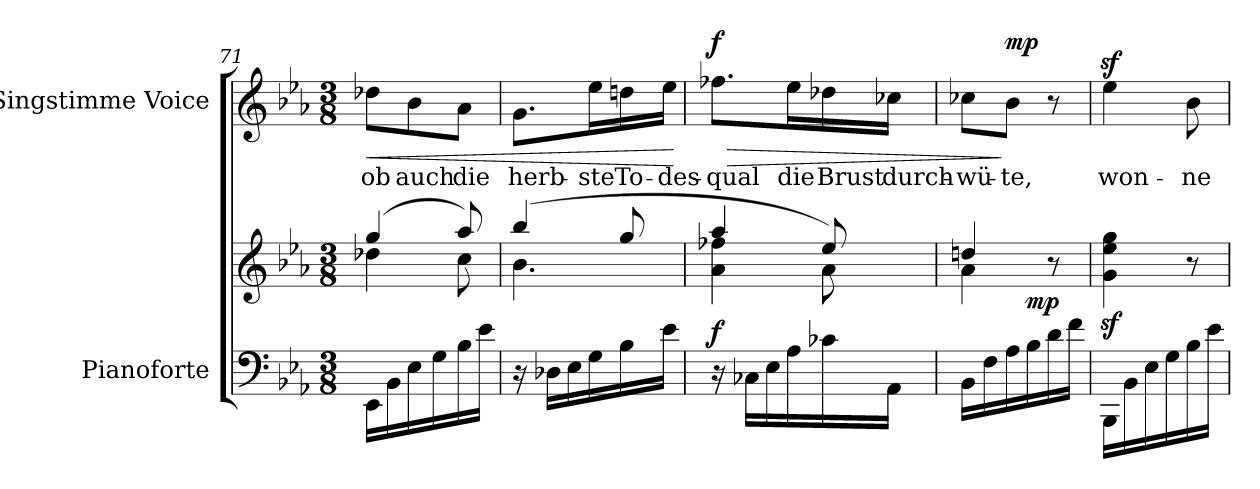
**kern	**kern	**dynam	**kern	**text	**dynam
*part2	*part2	*part2	*part1	*part1	*part1
*staff3	*staff2	*staff2/3	*staff1	*staff1	*staff1
*I"Pianoforte	*	*	*I"Singstimme Voice	*	*
*I'Pno	*	*	*	*	*
!!LO:LB:g=z
*clefF4	*clefG2	*	*clefG2	*	*
*k[b-e-a-]	*k[b-e-a-]	*	*k[b-e-a-]	*	*
*M3/8	*M3/8	*	*M3/8	*	*
=71	=71	=71	=71	=71	=71
*	*^	*	*	*	*
!	!	!	!	!	!LO:LY:b	!LO:HP:b
16EE-\LL	(>4gg/	4dd-X\	.	8dd-X\L	ob	<
16BB-\	.	.	.	.	.	.
!	!	!	!	!	!LO:LY:b	!
16E-\	.	.	.	8b-\	auch	.
16G\	.	.	.	.	.	.
!	!	!	!	!	!LO:LY:b	!
16B-\	8aa-/)	8cc\	.	8a-\J	die	.
16e-\JJ	.	.	.	.	.	.
=72	=72	=72	=72	=72	=72	=72
!	!	!	!	!	!LO:LY:b	!
16r	(>4bb-/	4.b-\	.	8.g\L	herb-	.
16D-X\LL	.	.	.	.	.	.
16E-\	.	.	.	.	.	.
!	!	!	!	!	!LO:LY:b	!
16G\	.	.	.	16ee-\L	-ste	.
!	!	!	!	!	!LO:LY:b	!
16B-\	8gg/	.	.	16ddn\	To-	.
!	!	!	!	!	!LO:LY:b	!
16e-\JJ	.	.	.	16ee-\JJ	-des-	.
*	*v	*v	*	*	*	*
.	.	.	.	.	[
=73	=73	=73	=73	=73	=73
*	*^	*	*	*	*
!	!	!	!LO:DY:a=2	!	!LO:LY:b	!LO:HP:b
!	!	!	!	!	!	!LO:DY:n=1:a
16r	4aa-/	4a-\ 4ff-X\	f	8.ff-X\L	-qual	> f
16C-X\LL	.	.	.	.	.	.
16E-\	.	.	.	.	.	.
!	!	!	!	!	!LO:LY:b	!
16A-\	.	.	.	16ee-\L	die	.
!	!	!	!	!	!LO:LY:b	!
16c-X\	8ee-/)	8a-\	.	16dd-X\	Brust	.
!	!	!	!	!	!LO:LY:b	!
16AA-\JJ	.	.	.	16cc-X\JJ	durch-	.
=74	=74	=74	=74	=74	=74	=74
!	!	!	!	!	!LO:LY:b	!
16BB-\LL	4ddn/	4a-\	.	8cc-X\L	-wü-	.
16F\	.	.	.	.	.	.
!	!	!	!	!	!LO:LY:b	!LO:DY:n=1:a
16A-\	.	.	.	8b-\J	-te,	] mp
!	!	!	!LO:DY:a=2	!	!	!
16B-\	.	.	mp	.	.	.
16d\	8r	8ryy	.	8r	.	.
16f\JJ	.	.	.	.	.	.
*	*v	*v	*	*	*	*
=75	=75	=75	=75	=75	=75
!	!	!	!	!LO:LY:b	!
16BBB-\LL	4g\z< 4ee-\z< 4gg\z<	.	4ee-z>\	won-	.
16BB-\	.	.	.	.	.
16E-\	.	.	.	.	.
16G\	.	.	.	.	.
!	!	!	!	!LO:LY:b	!
16B-\	8r	.	8b-\	-ne-	.
16e-\JJ	.	.	.	.	.
=	=	=	=	=	=
*-	*-	*-	*-	*-	*-
